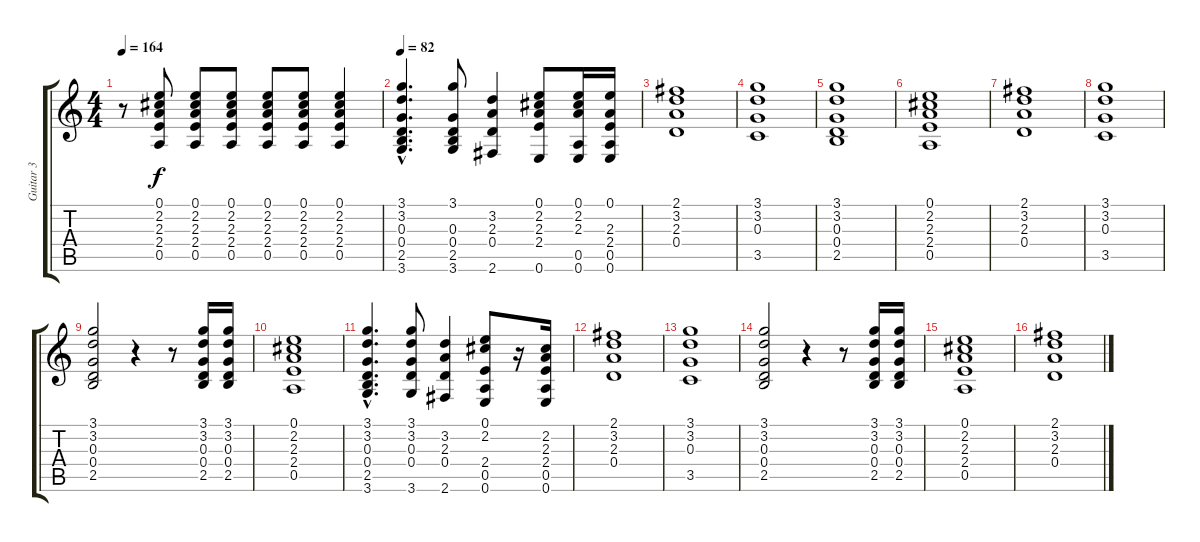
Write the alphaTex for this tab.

\track ("Guitar 3" "Guitar 3") {instrument acousticguitarsteel}
\staff {score tabs}
\tuning (E4 B3 G3 D3 A2 E2) {hide}
\ts (4 4)
\tempo 164
\clef g2
\ks c
r.8{dy f} (0.1 2.2 2.3 2.4 0.5).8 (0.1 2.2 2.3 2.4 0.5).8 (0.1 2.2 2.3 2.4 0.5).8 (0.1 2.2 2.3 2.4 0.5).8 (0.1 2.2 2.3 2.4 0.5).8 (0.1 2.2 2.3 2.4 0.5).4 |
\tempo 82
(3.1{hac} 3.2{hac} 0.3{hac} 0.4{hac} 2.5{hac} 3.6{hac}).4{d} (3.1 0.3 0.4 2.5 3.6).8 (3.2 2.3 0.4 2.6).4 (0.1 2.2 2.3 2.4 0.6).8 (0.1 2.2 2.3 0.5 0.6).16 (0.1 2.3 2.4 0.5 0.6).16 |
(2.1 3.2 2.3 0.4).1 |
(3.1 3.2 0.3 3.5).1 |
(3.1 3.2 0.3 0.4 2.5).1 |
(0.1 2.2 2.3 2.4 0.5).1 |
(2.1 3.2 2.3 0.4).1 |
(3.1 3.2 0.3 3.5).1 |
(3.1 3.2 0.3 0.4 2.5).2 r.4 r.8 (3.1 3.2 0.3 0.4 2.5).16 (3.1 3.2 0.3 0.4 2.5).16 |
(0.1 2.2 2.3 2.4 0.5).1 |
(3.1{hac} 3.2{hac} 0.3{hac} 0.4{hac} 2.5{hac} 3.6{hac}).4{d} (3.1 3.2 0.3 0.4 3.6).8 (3.2 2.3 0.4 2.6).4 (0.1 2.2 2.4 0.5 0.6).8 r.16 (2.2 2.3 2.4 0.5 0.6).16 |
(2.1 3.2 2.3 0.4).1 |
(3.1 3.2 0.3 3.5).1 |
(3.1 3.2 0.3 0.4 2.5).2 r.4 r.8 (3.1 3.2 0.3 0.4 2.5).16 (3.1 3.2 0.3 0.4 2.5).16 |
(0.1 2.2 2.3 2.4 0.5).1 |
(2.1 3.2 2.3 0.4).1
